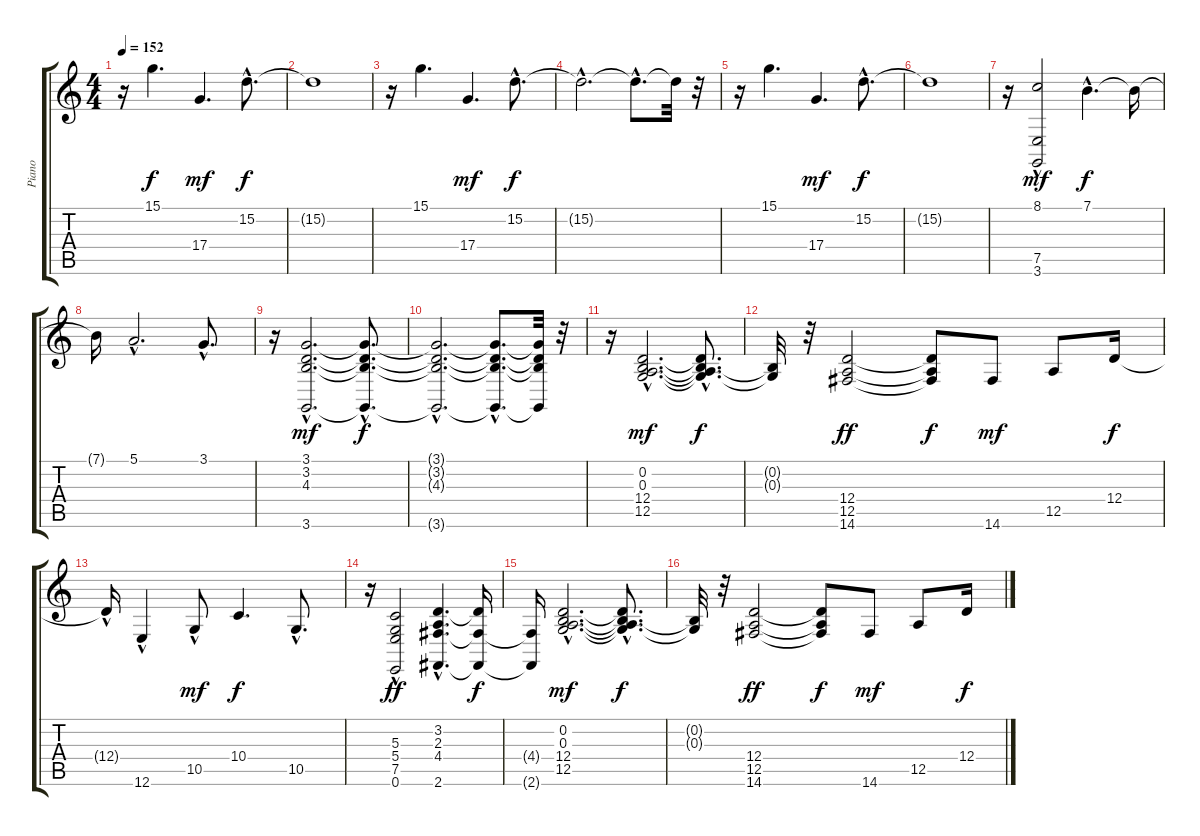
\track ("Piano" "Piano") {instrument acousticgrandpiano}
\staff {score tabs}
\tuning (E4 B3 G3 D3 A2 E2) {hide}
\ts (4 4)
\tempo 152
\clef g2
\ks c
r.16{dy f} 15.1.4{d} 17.4.4{d dy mf} 15.2{hac}.8{d dy f} |
15.2{t}.1 |
r.16 15.1.4{d} 17.4.4{d dy mf} 15.2{hac}.8{d dy f} |
15.2{hac t}.2{d} 15.2{hac t}.8{d} 15.2{t}.32 r.32 |
r.16 15.1.4{d} 17.4.4{d dy mf} 15.2{hac}.8{d dy f} |
15.2{t}.1 |
r.16 (8.1 7.5{hac} 3.6{hac}).2{dy mf} 7.1{hac}.4{d dy f} 7.1{t}.16 |
7.1{t}.16 5.1{hac}.2{d} 3.1{hac}.8{d} |
r.16 (3.1{hac} 3.2{hac} 4.3{hac} 3.6{hac}).2{d dy mf} (3.1{hac t} 3.2{hac t} 4.3{hac t} 3.6{hac t}).8{d dy f} |
(3.1{hac t} 3.2{hac t} 4.3{hac t} 3.6{hac t}).2{d} (3.1{hac t} 3.2{hac t} 4.3{hac t} 3.6{hac t}).8{d} (3.1{t} 3.2{t} 4.3{t} 3.6{t}).32 r.32 |
r.16 (0.2{hac} 0.3{hac} 12.4{hac} 12.5{hac}).2{d dy mf} (0.2{hac t} 0.3{hac t} 12.4{hac t} 12.5{hac t}).8{d dy f} |
(0.2{t} 0.3{t}).32 r.32 (12.4 12.5 14.6).2{dy ff} (12.4{t} 12.5{t} 14.6{t}).8{dy f} 14.6.8{dy mf} 12.5.8 12.4.16{dy f} |
12.4{hac t}.16 12.6{hac}.4 10.5{hac}.8{dy mf} 10.4.4{d dy f} 10.5{hac}.8{d} |
r.16 (5.3{hac} 5.4{hac} 7.5 0.6).2{dy ff} (3.2{hac} 2.3{hac} 4.4{hac} 2.6{hac}).4{d} (3.2{t} 4.4{t} 2.6{t}).16{dy f} |
(4.4{t} 2.6{t}).16 (0.2{hac} 0.3{hac} 12.4{hac} 12.5{hac}).2{d dy mf} (0.2{hac t} 0.3{hac t} 12.4{hac t} 12.5{hac t}).8{d dy f} |
(0.2{t} 0.3{t}).32 r.32 (12.4 12.5 14.6).2{dy ff} (12.4{t} 12.5{t} 14.6{t}).8{dy f} 14.6.8{dy mf} 12.5.8 12.4.16{dy f}
